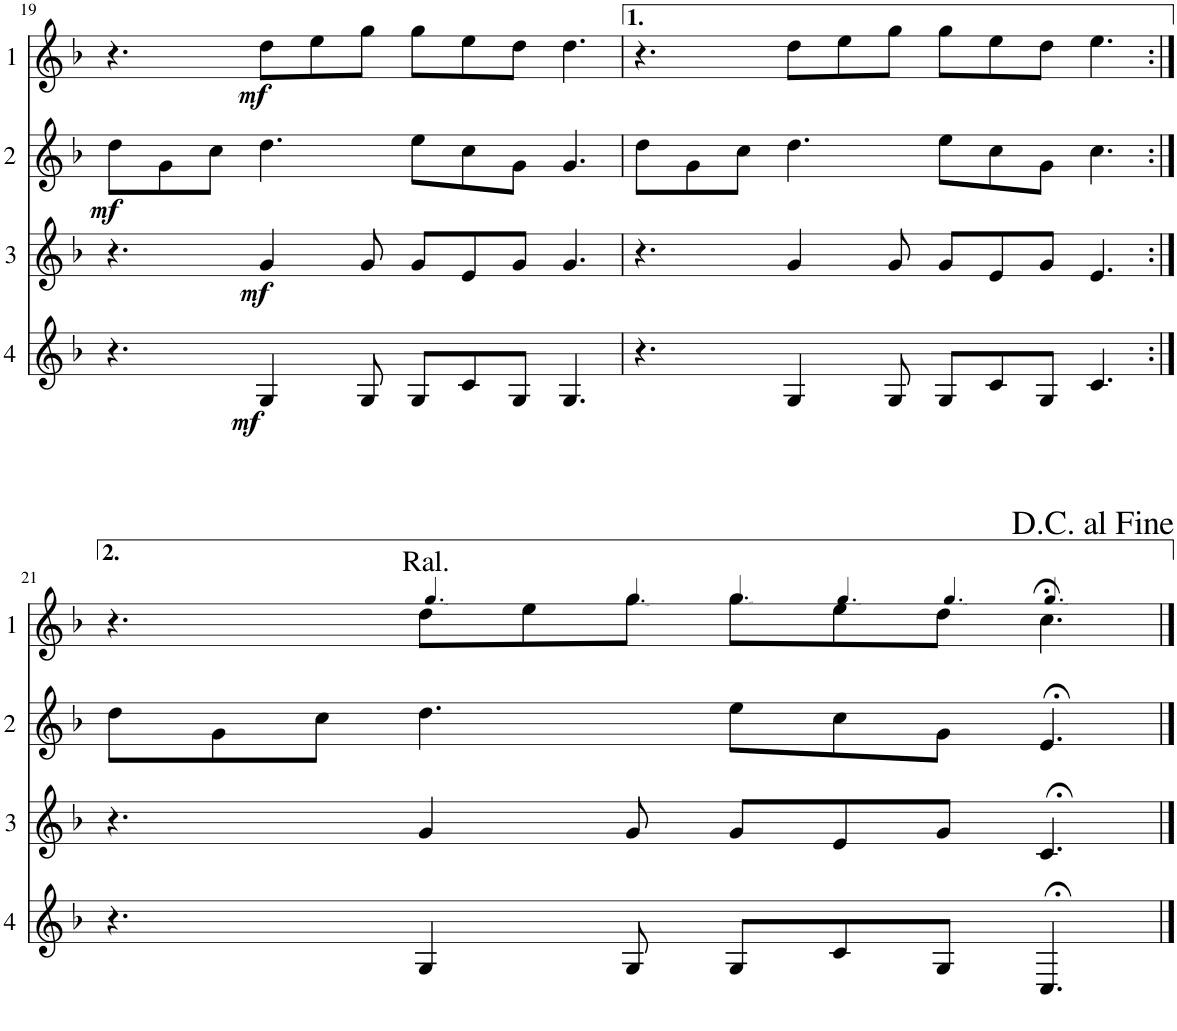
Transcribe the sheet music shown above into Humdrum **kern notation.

**kern	**dynam	**kern	**dynam	**kern	**dynam	**kern	**dynam
*part4	*part4	*part3	*part3	*part2	*part2	*part1	*part1
*staff4	*staff4	*staff3	*staff3	*staff2	*staff2	*staff1	*staff1
*I"4	*	*I"3	*	*I"2	*	*I"1	*
!!LO:PB:g=z
*clefG2	*	*clefG2	*	*clefG2	*	*clefG2	*
*Trd4c7	*	*Trd4c7	*	*Trd4c7	*	*Trd4c7	*
*k[b-]	*	*k[b-]	*	*k[b-]	*	*k[b-]	*
*M12/8	*	*M12/8	*	*M12/8	*	*M12/8	*
=19	=19	=19	=19	=19	=19	=19	=19
!	!	!	!	!	!LO:DY:b	!	!
4.r	.	4.r	.	8dd\L	mf	4.r	.
.	.	.	.	8g\	.	.	.
.	.	.	.	8cc\J	.	.	.
!	!LO:DY:b	!	!LO:DY:b	!	!	!	!LO:DY:b
4G/	mf	4g/	mf	4.dd\	.	8dd\L	mf
.	.	.	.	.	.	8ee\	.
8G/	.	8g/	.	.	.	8gg\J	.
8G/L	.	8g/L	.	8ee\L	.	8gg\L	.
8c/	.	8e/	.	8cc\	.	8ee\	.
8G/J	.	8g/J	.	8g\J	.	8dd\J	.
4.G/	.	4.g/	.	4.g/	.	4.dd\	.
=20	=20	=20	=20	=20	=20	=20	=20
4.r	.	4.r	.	8dd\L	.	4.r	.
.	.	.	.	8g\	.	.	.
.	.	.	.	8cc\J	.	.	.
4G/	.	4g/	.	4.dd\	.	8dd\L	.
.	.	.	.	.	.	8ee\	.
8G/	.	8g/	.	.	.	8gg\J	.
8G/L	.	8g/L	.	8ee\L	.	8gg\L	.
8c/	.	8e/	.	8cc\	.	8ee\	.
8G/J	.	8g/J	.	8g\J	.	8dd\J	.
4.c/	.	4.e/	.	4.cc\	.	4.ee\	.
!!LO:LB:g=z
=21:|!	=21:|!	=21:|!	=21:|!	=21:|!	=21:|!	=21:|!	=21:|!
4.r	.	4.r	.	8dd\L	.	4.r	.
.	.	.	.	8g\	.	.	.
.	.	.	.	8cc\J	.	.	.
*	*	*	*	*	*	*MM90	*
!	!	!	!	!	!	!LO:TX:a:t=Ral.	!
4G/	.	4g/	.	4.dd\	.	8dd\L	.
.	.	.	.	.	.	8ee\	.
*	*	*	*	*	*	*MM84	*
8G/	.	8g/	.	.	.	8gg\J	.
*	*	*	*	*	*	*MM78	*
8G/L	.	8g/L	.	8ee\L	.	8gg\L	.
*	*	*	*	*	*	*MM71	*
8c/	.	8e/	.	8cc\	.	8ee\	.
*	*	*	*	*	*	*MM60	*
8G/J	.	8g/J	.	8g\J	.	8dd\J	.
*	*	*	*	*	*	*MM45	*
4.C;</	.	4.c;</	.	4.e;</	.	4.cc;<\	.
==	==	==	==	==	==	==	==
*-	*-	*-	*-	*-	*-	*-	*-
